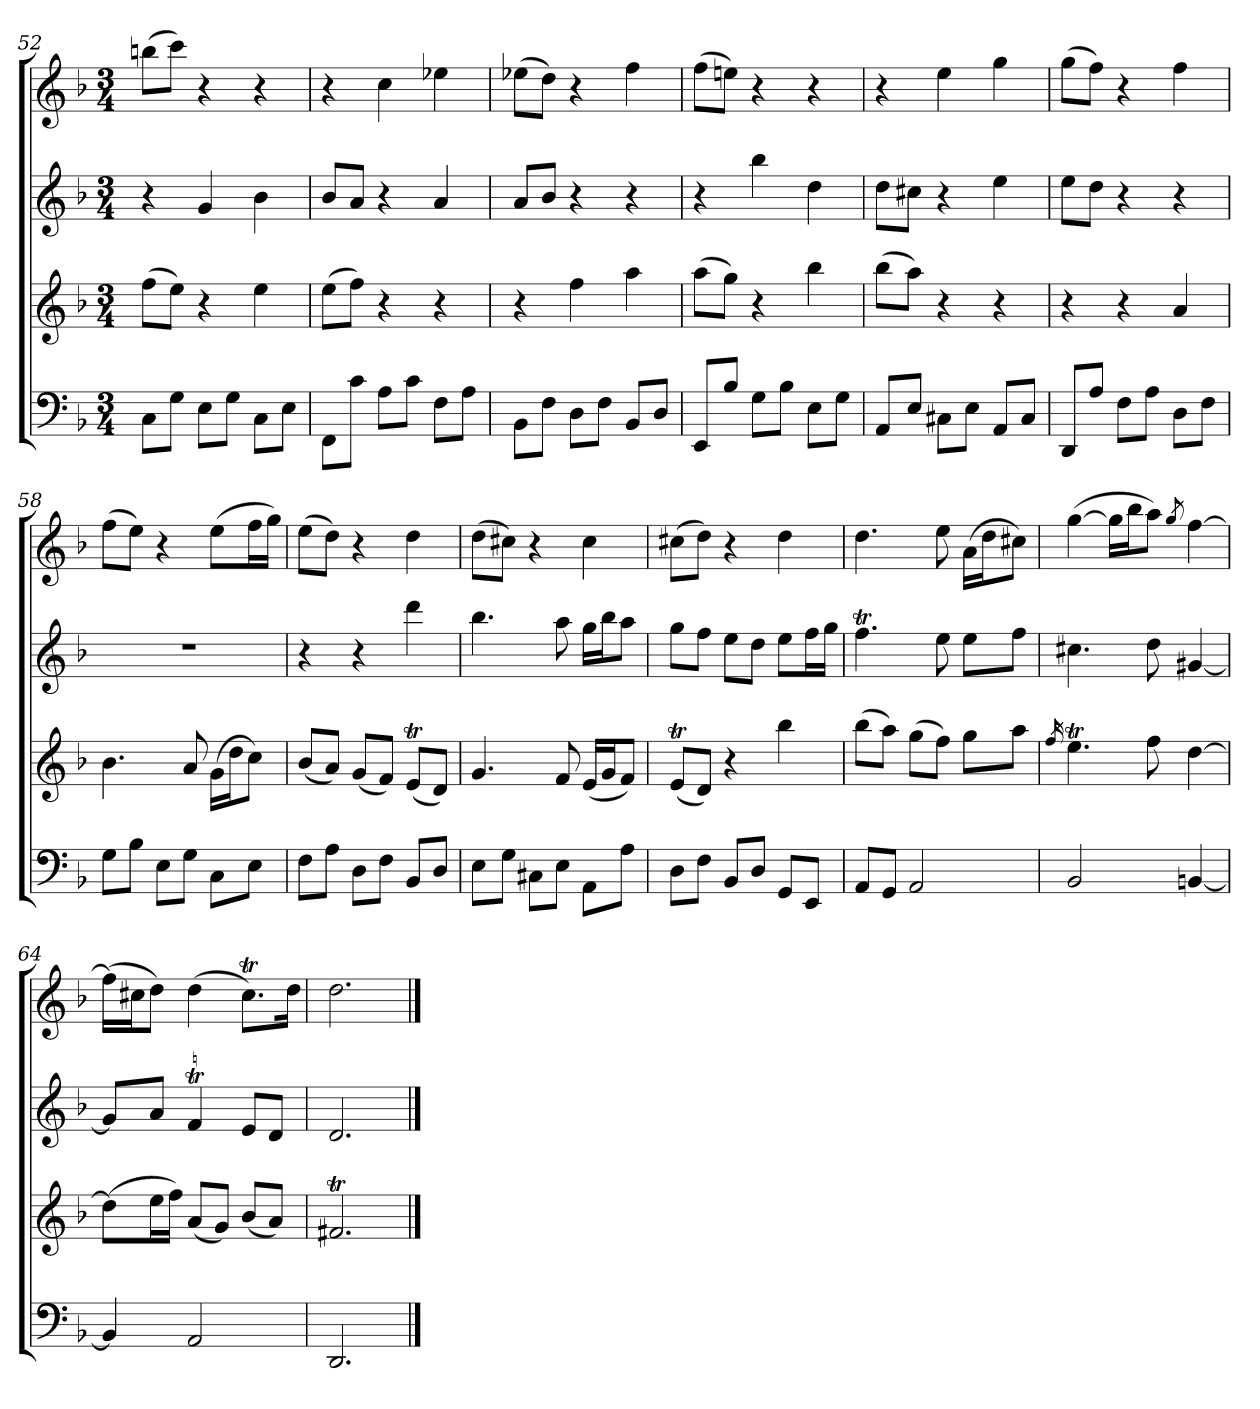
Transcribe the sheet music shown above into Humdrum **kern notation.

**kern	**kern	**kern	**kern
*part4	*part3	*part2	*part1
*staff4	*staff3	*staff2	*staff1
*clefF4	*clefG2	*clefG2	*clefG2
*k[b-]	*k[b-]	*k[b-]	*k[b-]
*F:	*F:	*F:	*F:
*M3/4	*M3/4	*M3/4	*M3/4
=52	=52	=52	=52
8C\L	(>8ff\L	4r	(>8bbn\L
8G\J	8ee\J)	.	8ccc\J)
8E\L	4r	4g/	4r
8G\J	.	.	.
8C\L	4ee\	4b-\	4r
8E\J	.	.	.
=53	=53	=53	=53
8FF\L	(>8ee\L	8b-/L	4r
8c\J	8ff\J)	8a/J	.
8A\L	4r	4r	4cc\
8c\J	.	.	.
8F\L	4r	4a/	4ee-\
8A\J	.	.	.
!!LO:PB:g=z
=54	=54	=54	=54
8BB-\L	4r	8a/L	(>8ee-\L
8F\J	.	8b-/J	8dd\J)
8D\L	4ff\	4r	4r
8F\J	.	.	.
8BB-/L	4aa\	4r	4ff\
8D/J	.	.	.
=55	=55	=55	=55
8EE/L	(>8aa\L	4r	(>8ff\L
8B-/J	8gg\J)	.	8een\J)
8G\L	4r	4bb-\	4r
8B-\J	.	.	.
8E\L	4bb-\	4dd\	4r
8G\J	.	.	.
=56	=56	=56	=56
8AA/L	(>8bb-\L	8dd\L	4r
8E/J	8aa\J)	8cc#\J	.
8C#\L	4r	4r	4ee\
8E\J	.	.	.
8AA/L	4r	4ee\	4gg\
8C#/J	.	.	.
=57	=57	=57	=57
8DD/L	4r	8ee\L	(>8gg\L
8A/J	.	8dd\J	8ff\J)
8F\L	4r	4r	4r
8A\J	.	.	.
8D\L	4a/	4r	4ff\
8F\J	.	.	.
=58	=58	=58	=58
8G\L	4.b-\	2.r	(>8ff\L
8B-\J	.	.	8ee\J)
8E\L	.	.	4r
8G\J	8a/	.	.
8C\L	(>16g\LL	.	(>8ee\L
.	16dd\J	.	.
8E\J	8cc\J)	.	16ff\L
.	.	.	16gg\JJ)
!!LO:LB:g=z
=59	=59	=59	=59
8F\L	(<8b-/L	4r	(>8ee\L
8A\J	8a/J)	.	8dd\J)
8D\L	(<8g/L	4r	4r
8F\J	8f/J)	.	.
8BB-/L	(<8et/L	4ddd\	4dd\
8D/J	8d/J)	.	.
=60	=60	=60	=60
8E\L	4.g/	4.bb-\	(>8dd\L
8G\J	.	.	8cc#\J)
8C#\L	.	.	4r
8E\J	8f/	8aa\	.
8AA\L	(<16e/LL	16gg\LL	4cc#\
.	16g/J	16bb-\J	.
8A\J	8f/J)	8aa\J	.
=61	=61	=61	=61
8D\L	(<8et/L	8gg\L	(>8cc#\L
8F\J	8d/J)	8ff\J	8dd\J)
8BB-/L	4r	8ee\L	4r
8D/J	.	8dd\J	.
8GG/L	4bb-\	8ee\L	4dd\
8EE/J	.	16ff\L	.
.	.	16gg\JJ	.
=62	=62	=62	=62
8AA/L	(>8bb-\L	4.ffT\	4.dd\
8GG/J	8aa\J)	.	.
2AA/	(>8gg\L	.	.
.	8ff\J)	8ee\	8ee\
.	8gg\L	8ee\L	(>16a\LL
.	.	.	16dd\J
.	8aa\J	8ff\J	8cc#\J)
=63	=63	=63	=63
.	16qff/	.	.
2BB-/	4.eet\	4.cc#\	(>[4gg\
.	.	.	16gg\LL]
.	.	.	16bb-\J
.	8ff\	8dd\	8aa\J)
.	.	.	8qgg/
[4BBn/	[4dd\	[4g#/	[4ff\
!!LO:LB:g=z
=64	=64	=64	=64
4BB/]	(>8dd\L]	8g#/L]	(>16ff\LL]
.	.	.	16cc#\J
.	16ee\L	8a/J	8dd\J)
.	16ff\JJ)	.	.
2AA/	(<8a/L	4fT/	(>4dd\
.	8g/J)	.	.
.	(<8b-/L	8e/L	8.cc#t\L)
.	8a/J)	8d/J	.
.	.	.	16dd\Jk
=65	=65	=65	=65
2.DD/	2.f#t/	2.d/	2.dd\
==	==	==	==
*-	*-	*-	*-
